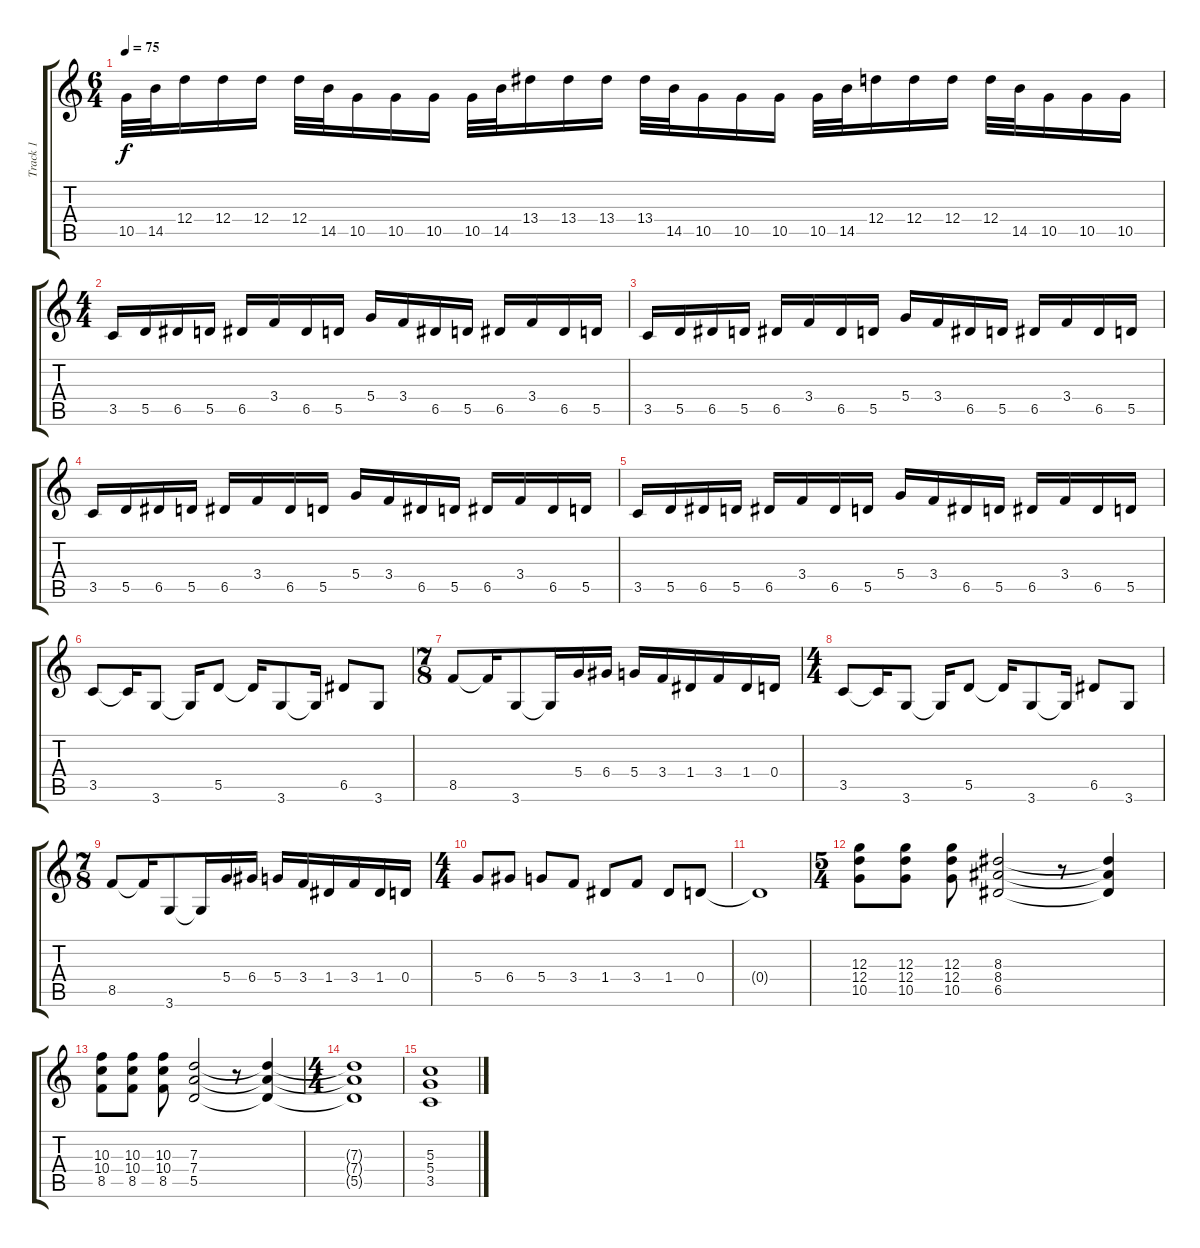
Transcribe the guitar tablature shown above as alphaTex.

\track ("Track 1" "Track 1") {instrument distortionguitar}
\staff {score tabs}
\tuning (E4 B3 G3 D3 A2 E2) {hide}
\ts (6 4)
\tempo 75
\clef g2
\ks c
10.5.32{dy f} 14.5.32 12.4.16 12.4.16 12.4.16 12.4.32 14.5.32 10.5.16 10.5.16 10.5.16 10.5.32 14.5.32 13.4.16 13.4.16 13.4.16 13.4.32 14.5.32 10.5.16 10.5.16 10.5.16 10.5.32 14.5.32 12.4.16 12.4.16 12.4.16 12.4.32 14.5.32 10.5.16 10.5.16 10.5.16 |
\ts (4 4)
3.5.16 5.5.16 6.5.16 5.5.16 6.5.16 3.4.16 6.5.16 5.5.16 5.4.16 3.4.16 6.5.16 5.5.16 6.5.16 3.4.16 6.5.16 5.5.16 |
3.5.16 5.5.16 6.5.16 5.5.16 6.5.16 3.4.16 6.5.16 5.5.16 5.4.16 3.4.16 6.5.16 5.5.16 6.5.16 3.4.16 6.5.16 5.5.16 |
3.5.16 5.5.16 6.5.16 5.5.16 6.5.16 3.4.16 6.5.16 5.5.16 5.4.16 3.4.16 6.5.16 5.5.16 6.5.16 3.4.16 6.5.16 5.5.16 |
3.5.16 5.5.16 6.5.16 5.5.16 6.5.16 3.4.16 6.5.16 5.5.16 5.4.16 3.4.16 6.5.16 5.5.16 6.5.16 3.4.16 6.5.16 5.5.16 |
3.5.8 3.5{t}.16 3.6.8 3.6{t}.16 5.5.8 5.5{t}.16 3.6.8 3.6{t}.16 6.5.8 3.6.8 |
\ts (7 8)
8.5.8 8.5{t}.16 3.6.8 3.6{t}.16 5.4.16 6.4.16 5.4.16 3.4.16 1.4.16 3.4.16 1.4.16 0.4.16 |
\ts (4 4)
3.5.8 3.5{t}.16 3.6.8 3.6{t}.16 5.5.8 5.5{t}.16 3.6.8 3.6{t}.16 6.5.8 3.6.8 |
\ts (7 8)
8.5.8 8.5{t}.16 3.6.8 3.6{t}.16 5.4.16 6.4.16 5.4.16 3.4.16 1.4.16 3.4.16 1.4.16 0.4.16 |
\ts (4 4)
5.4.8 6.4.8 5.4.8 3.4.8 1.4.8 3.4.8 1.4.8 0.4.8 |
0.4{t}.1 |
\ts (5 4)
(12.3 12.4 10.5).8 (12.3 12.4 10.5).8 (12.3 12.4 10.5).8 (8.3 8.4 6.5).2 r.8 (8.3{t} 8.4{t} 6.5{t}).4 |
(10.3 10.4 8.5).8 (10.3 10.4 8.5).8 (10.3 10.4 8.5).8 (7.3 7.4 5.5).2 r.8 (7.3{t} 7.4{t} 5.5{t}).4 |
\ts (4 4)
(7.3{t} 7.4{t} 5.5{t}).1 |
(5.3 5.4 3.5).1
